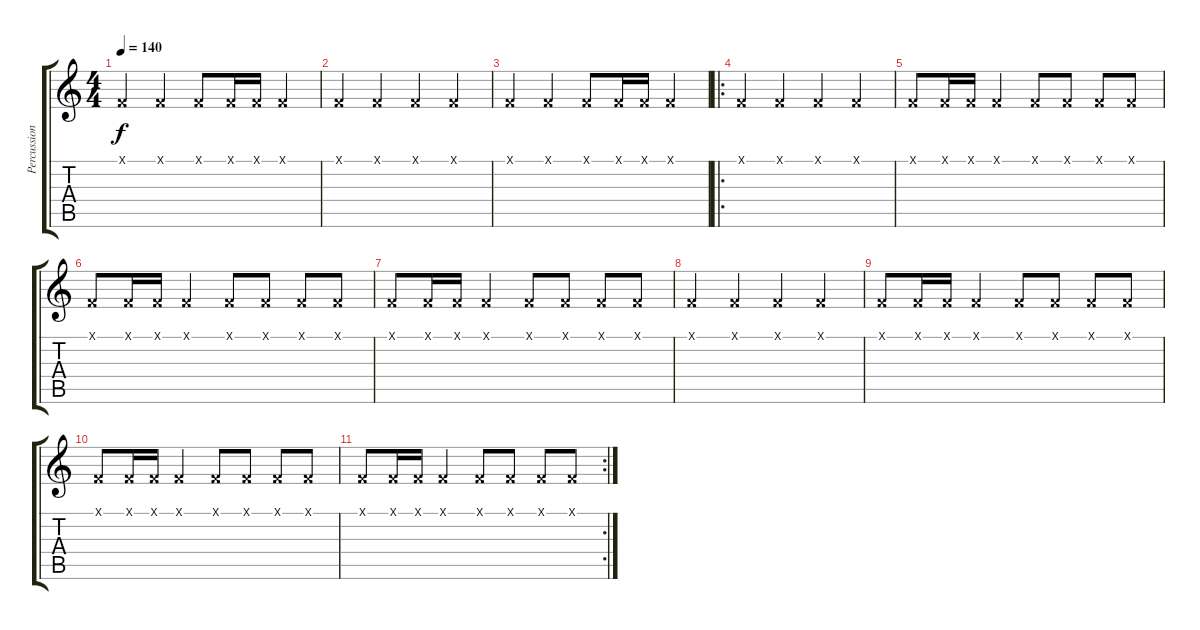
\track ("Percussion" "Percussion") {instrument melodictom}
\staff {score tabs}
\tuning (E4 B3 G3 D3 A2 E2) {hide}
\ts (4 4)
\tempo 140
\clef g2
\ks c
1.1{x}.4{dy f} 1.1{x}.4 1.1{x}.8 1.1{x}.16 1.1{x}.16 1.1{x}.4 |
1.1{x}.4 1.1{x}.4 1.1{x}.4 1.1{x}.4 |
1.1{x}.4 1.1{x}.4 1.1{x}.8 1.1{x}.16 1.1{x}.16 1.1{x}.4 |
\ro
1.1{x}.4 1.1{x}.4 1.1{x}.4 1.1{x}.4 |
1.1{x}.8 1.1{x}.16 1.1{x}.16 1.1{x}.4 1.1{x}.8 1.1{x}.8 1.1{x}.8 1.1{x}.8 |
1.1{x}.8 1.1{x}.16 1.1{x}.16 1.1{x}.4 1.1{x}.8 1.1{x}.8 1.1{x}.8 1.1{x}.8 |
1.1{x}.8 1.1{x}.16 1.1{x}.16 1.1{x}.4 1.1{x}.8 1.1{x}.8 1.1{x}.8 1.1{x}.8 |
1.1{x}.4 1.1{x}.4 1.1{x}.4 1.1{x}.4 |
1.1{x}.8 1.1{x}.16 1.1{x}.16 1.1{x}.4 1.1{x}.8 1.1{x}.8 1.1{x}.8 1.1{x}.8 |
1.1{x}.8 1.1{x}.16 1.1{x}.16 1.1{x}.4 1.1{x}.8 1.1{x}.8 1.1{x}.8 1.1{x}.8 |
\rc 2
1.1{x}.8 1.1{x}.16 1.1{x}.16 1.1{x}.4 1.1{x}.8 1.1{x}.8 1.1{x}.8 1.1{x}.8
